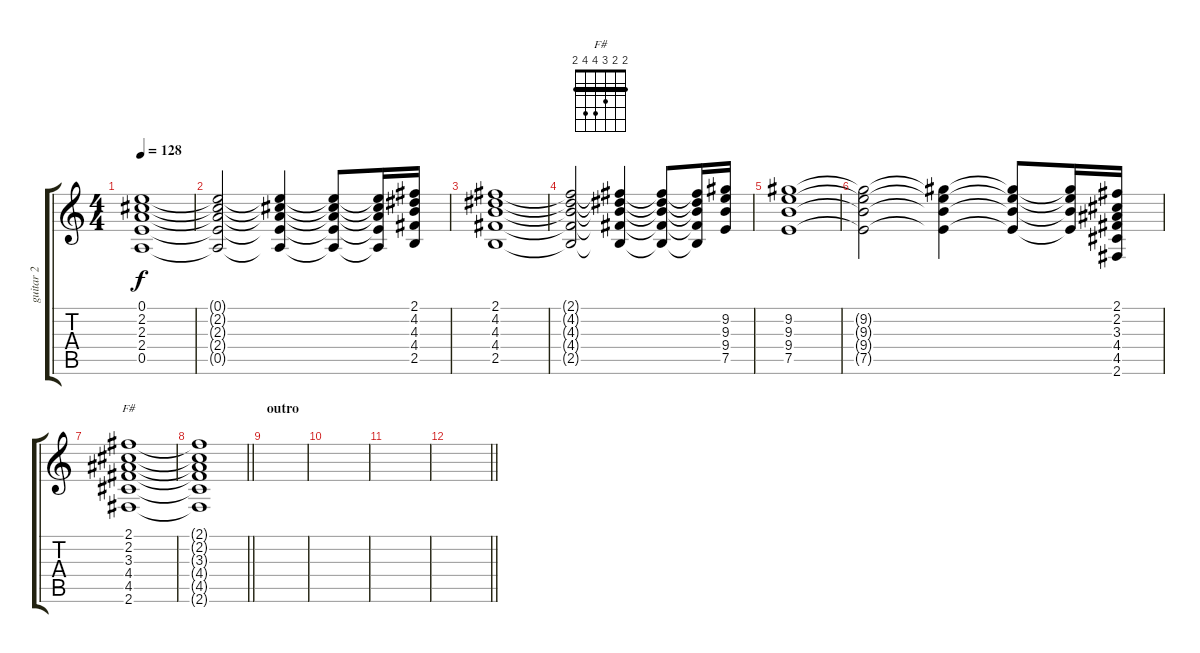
\track ("guitar 2" "guitar 2") {instrument overdrivenguitar}
\staff {score tabs}
\tuning (E4 B3 G3 D3 A2 E2) {hide}
\chord ("F#" 2 2 3 4 4 2) {barre 2}
\ts (4 4)
\tempo 128
\clef g2
\ks c
(0.1 2.2 2.3 2.4 0.5).1{dy f} |
(0.1{t} 2.2{t} 2.3{t} 2.4{t} 0.5{t}).2 (0.1{t} 2.2{t} 2.3{t} 2.4{t} 0.5{t}).4 (0.1{t} 2.2{t} 2.3{t} 2.4{t} 0.5{t}).8 (0.1{t} 2.2{t} 2.3{t} 2.4{t} 0.5{t}).16 (2.1 4.2 4.3 4.4 2.5).16 |
(2.1 4.2 4.3 4.4 2.5).1 |
(2.1{t} 4.2{t} 4.3{t} 4.4{t} 2.5{t}).2 (2.1{t} 4.2{t} 4.3{t} 4.4{t} 2.5{t}).4 (2.1{t} 4.2{t} 4.3{t} 4.4{t} 2.5{t}).8 (2.1{t} 4.2{t} 4.3{t} 4.4{t} 2.5{t}).16 (9.2 9.3 9.4 7.5).16 |
(9.2 9.3 9.4 7.5).1 |
(9.2{t} 9.3{t} 9.4{t} 7.5{t}).2 (9.2{t} 9.3{t} 9.4{t} 7.5{t}).4 (9.2{t} 9.3{t} 9.4{t} 7.5{t}).8 (9.2{t} 9.3{t} 9.4{t} 7.5{t}).16 (2.1 2.2 3.3 4.4 4.5 2.6).16 |
(2.1 2.2 3.3 4.4 4.5 2.6).1{ch "F#"} |
\barLineRight lightlight
(2.1{t} 2.2{t} 3.3{t} 4.4{t} 4.5{t} 2.6{t}).1 |
\section ("" "outro")
|
|
|
\barLineRight lightlight
